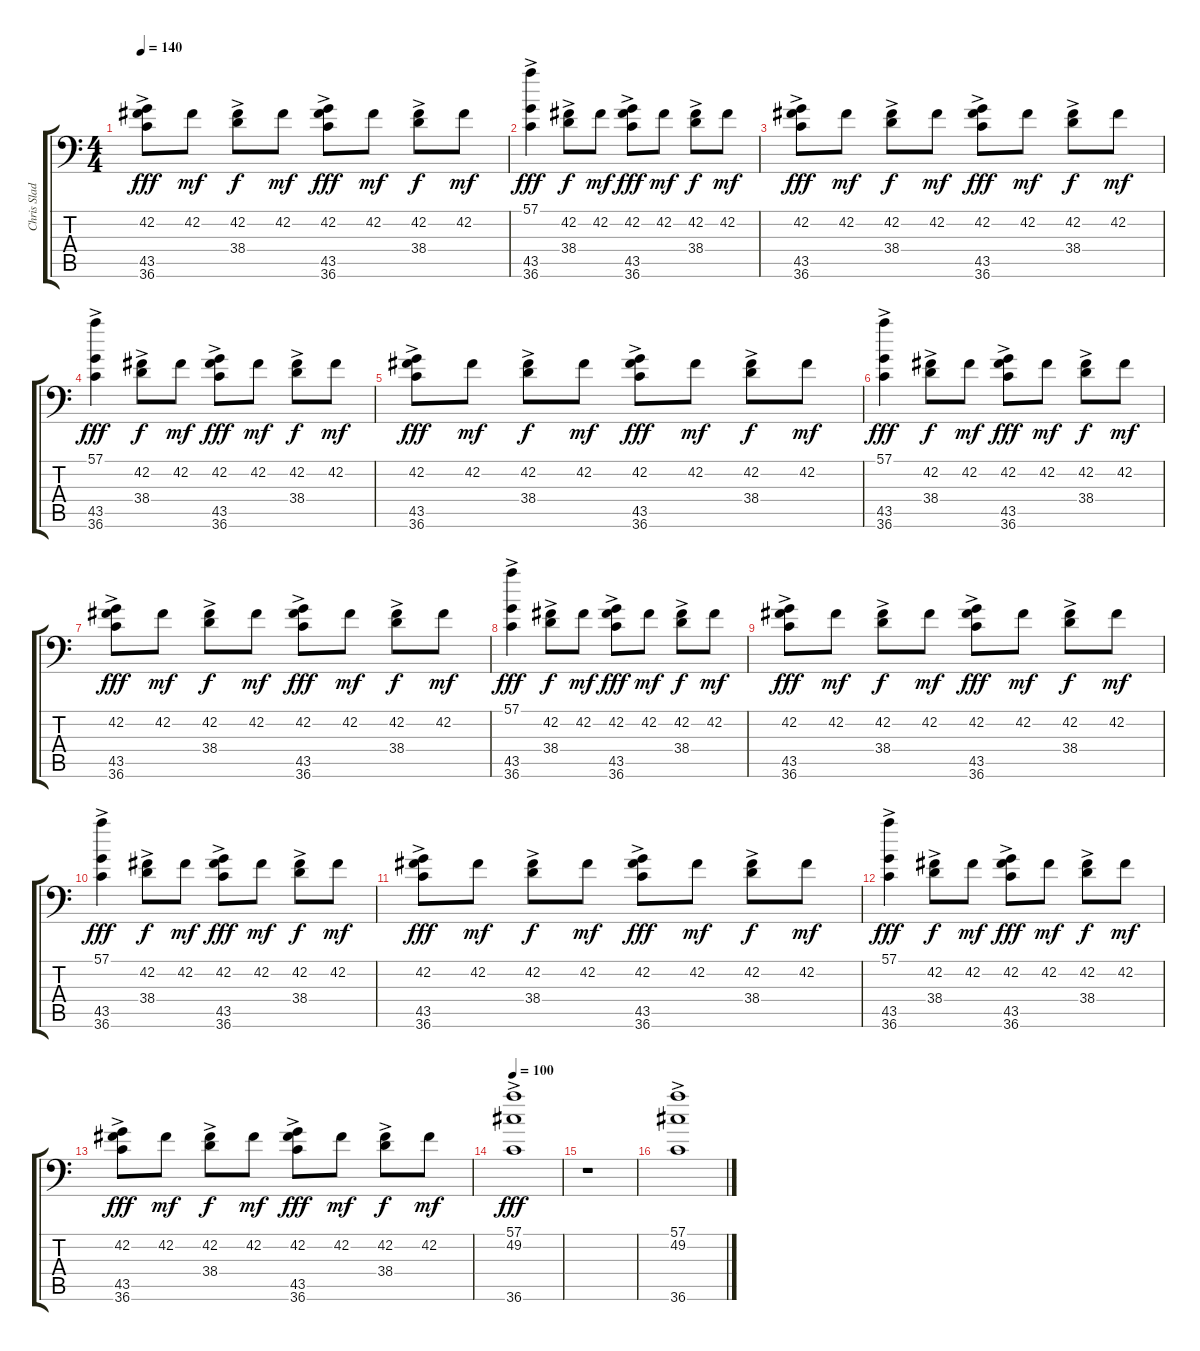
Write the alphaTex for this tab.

\track ("Chris Slade - Drums" "Chris Slad") {instrument acousticgrandpiano}
\staff {score tabs}
\tuning (C-1 C-1 C-1 C-1 C-1 C-1) {hide}
\ts (4 4)
\tempo 140
\clef f4
\ks c
(42.2{ac} 43.5{ac} 36.6{ac}).8{dy fff} 42.2.8{dy mf} (42.2{ac} 38.4).8{dy f} 42.2.8{dy mf} (42.2{ac} 43.5{ac} 36.6{ac}).8{dy fff} 42.2.8{dy mf} (42.2{ac} 38.4).8{dy f} 42.2.8{dy mf} |
(57.1{ac} 43.5{ac} 36.6{ac}).4{dy fff} (42.2{ac} 38.4).8{dy f} 42.2.8{dy mf} (42.2{ac} 43.5{ac} 36.6{ac}).8{dy fff} 42.2.8{dy mf} (42.2{ac} 38.4).8{dy f} 42.2.8{dy mf} |
(42.2{ac} 43.5{ac} 36.6{ac}).8{dy fff} 42.2.8{dy mf} (42.2{ac} 38.4).8{dy f} 42.2.8{dy mf} (42.2{ac} 43.5{ac} 36.6{ac}).8{dy fff} 42.2.8{dy mf} (42.2{ac} 38.4).8{dy f} 42.2.8{dy mf} |
(57.1{ac} 43.5{ac} 36.6{ac}).4{dy fff} (42.2{ac} 38.4).8{dy f} 42.2.8{dy mf} (42.2{ac} 43.5{ac} 36.6{ac}).8{dy fff} 42.2.8{dy mf} (42.2{ac} 38.4).8{dy f} 42.2.8{dy mf} |
(42.2{ac} 43.5{ac} 36.6{ac}).8{dy fff} 42.2.8{dy mf} (42.2{ac} 38.4).8{dy f} 42.2.8{dy mf} (42.2{ac} 43.5{ac} 36.6{ac}).8{dy fff} 42.2.8{dy mf} (42.2{ac} 38.4).8{dy f} 42.2.8{dy mf} |
(57.1{ac} 43.5{ac} 36.6{ac}).4{dy fff} (42.2{ac} 38.4).8{dy f} 42.2.8{dy mf} (42.2{ac} 43.5{ac} 36.6{ac}).8{dy fff} 42.2.8{dy mf} (42.2{ac} 38.4).8{dy f} 42.2.8{dy mf} |
(42.2{ac} 43.5{ac} 36.6{ac}).8{dy fff} 42.2.8{dy mf} (42.2{ac} 38.4).8{dy f} 42.2.8{dy mf} (42.2{ac} 43.5{ac} 36.6{ac}).8{dy fff} 42.2.8{dy mf} (42.2{ac} 38.4).8{dy f} 42.2.8{dy mf} |
(57.1{ac} 43.5{ac} 36.6{ac}).4{dy fff} (42.2{ac} 38.4).8{dy f} 42.2.8{dy mf} (42.2{ac} 43.5{ac} 36.6{ac}).8{dy fff} 42.2.8{dy mf} (42.2{ac} 38.4).8{dy f} 42.2.8{dy mf} |
(42.2{ac} 43.5{ac} 36.6{ac}).8{dy fff} 42.2.8{dy mf} (42.2{ac} 38.4).8{dy f} 42.2.8{dy mf} (42.2{ac} 43.5{ac} 36.6{ac}).8{dy fff} 42.2.8{dy mf} (42.2{ac} 38.4).8{dy f} 42.2.8{dy mf} |
(57.1{ac} 43.5{ac} 36.6{ac}).4{dy fff} (42.2{ac} 38.4).8{dy f} 42.2.8{dy mf} (42.2{ac} 43.5{ac} 36.6{ac}).8{dy fff} 42.2.8{dy mf} (42.2{ac} 38.4).8{dy f} 42.2.8{dy mf} |
(42.2{ac} 43.5{ac} 36.6{ac}).8{dy fff} 42.2.8{dy mf} (42.2{ac} 38.4).8{dy f} 42.2.8{dy mf} (42.2{ac} 43.5{ac} 36.6{ac}).8{dy fff} 42.2.8{dy mf} (42.2{ac} 38.4).8{dy f} 42.2.8{dy mf} |
(57.1{ac} 43.5{ac} 36.6{ac}).4{dy fff} (42.2{ac} 38.4).8{dy f} 42.2.8{dy mf} (42.2{ac} 43.5{ac} 36.6{ac}).8{dy fff} 42.2.8{dy mf} (42.2{ac} 38.4).8{dy f} 42.2.8{dy mf} |
(42.2{ac} 43.5{ac} 36.6{ac}).8{dy fff} 42.2.8{dy mf} (42.2{ac} 38.4).8{dy f} 42.2.8{dy mf} (42.2{ac} 43.5{ac} 36.6{ac}).8{dy fff} 42.2.8{dy mf} (42.2{ac} 38.4).8{dy f} 42.2.8{dy mf} |
\tempo 100
(57.1{ac} 49.2{ac} 36.6{ac}).1{dy fff} |
r.1 |
(57.1{ac} 49.2{ac} 36.6{ac}).1
